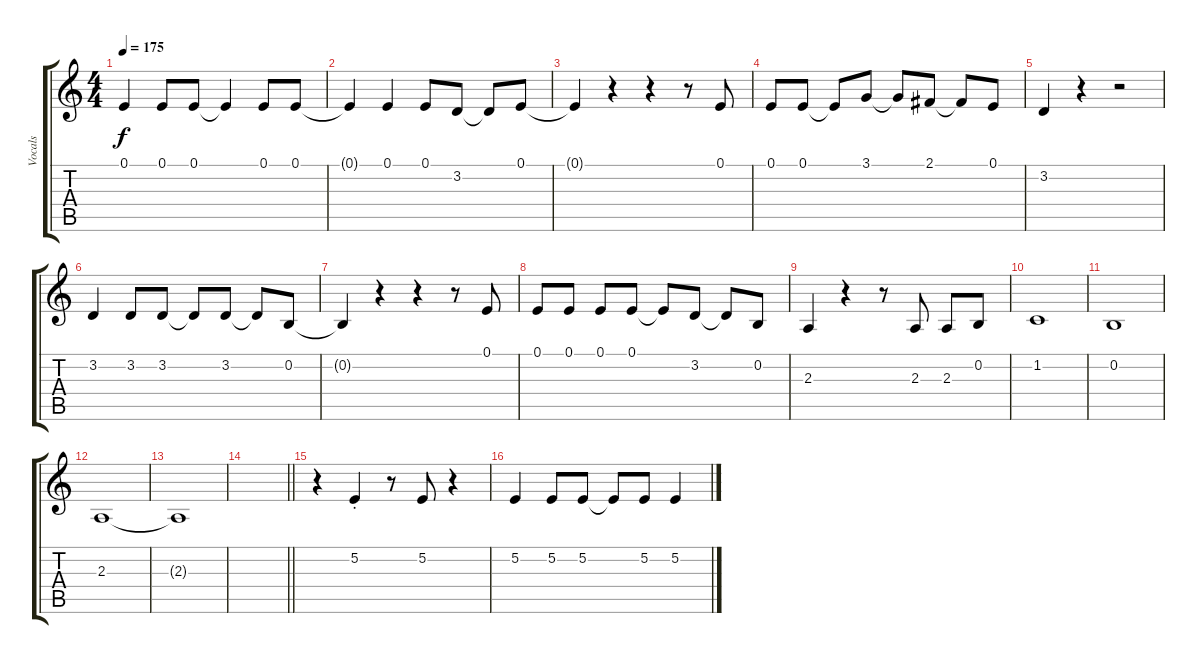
\track ("Vocals" "Vocals") {instrument trumpet}
\staff {score tabs}
\tuning (E4 B3 G3 D3 A2 E2) {hide}
\ts (4 4)
\tempo 175
\clef g2
\ks c
0.1.4{dy f} 0.1.8 0.1.8 0.1{t}.4 0.1.8 0.1.8 |
0.1{t}.4 0.1.4 0.1.8 3.2.8 3.2{t}.8 0.1.8 |
0.1{t}.4 r.4 r.4 r.8 0.1.8 |
0.1.8 0.1.8 0.1{t}.8 3.1.8 3.1{t}.8 2.1.8 2.1{t}.8 0.1.8 |
3.2.4 r.4 r.2 |
3.2.4 3.2.8 3.2.8 3.2{t}.8 3.2.8 3.2{t}.8 0.2.8 |
0.2{t}.4 r.4 r.4 r.8 0.1.8 |
0.1.8 0.1.8 0.1.8 0.1.8 0.1{t}.8 3.2.8 3.2{t}.8 0.2.8 |
2.3.4 r.4 r.8 2.3.8 2.3.8 0.2.8 |
1.2.1 |
0.2.1 |
2.3.1 |
2.3{t}.1 |
\barLineRight lightlight
|
r.4 5.2{st}.4 r.8 5.2.8 r.4 |
5.2.4 5.2.8 5.2.8 5.2{t}.8 5.2.8 5.2.4
